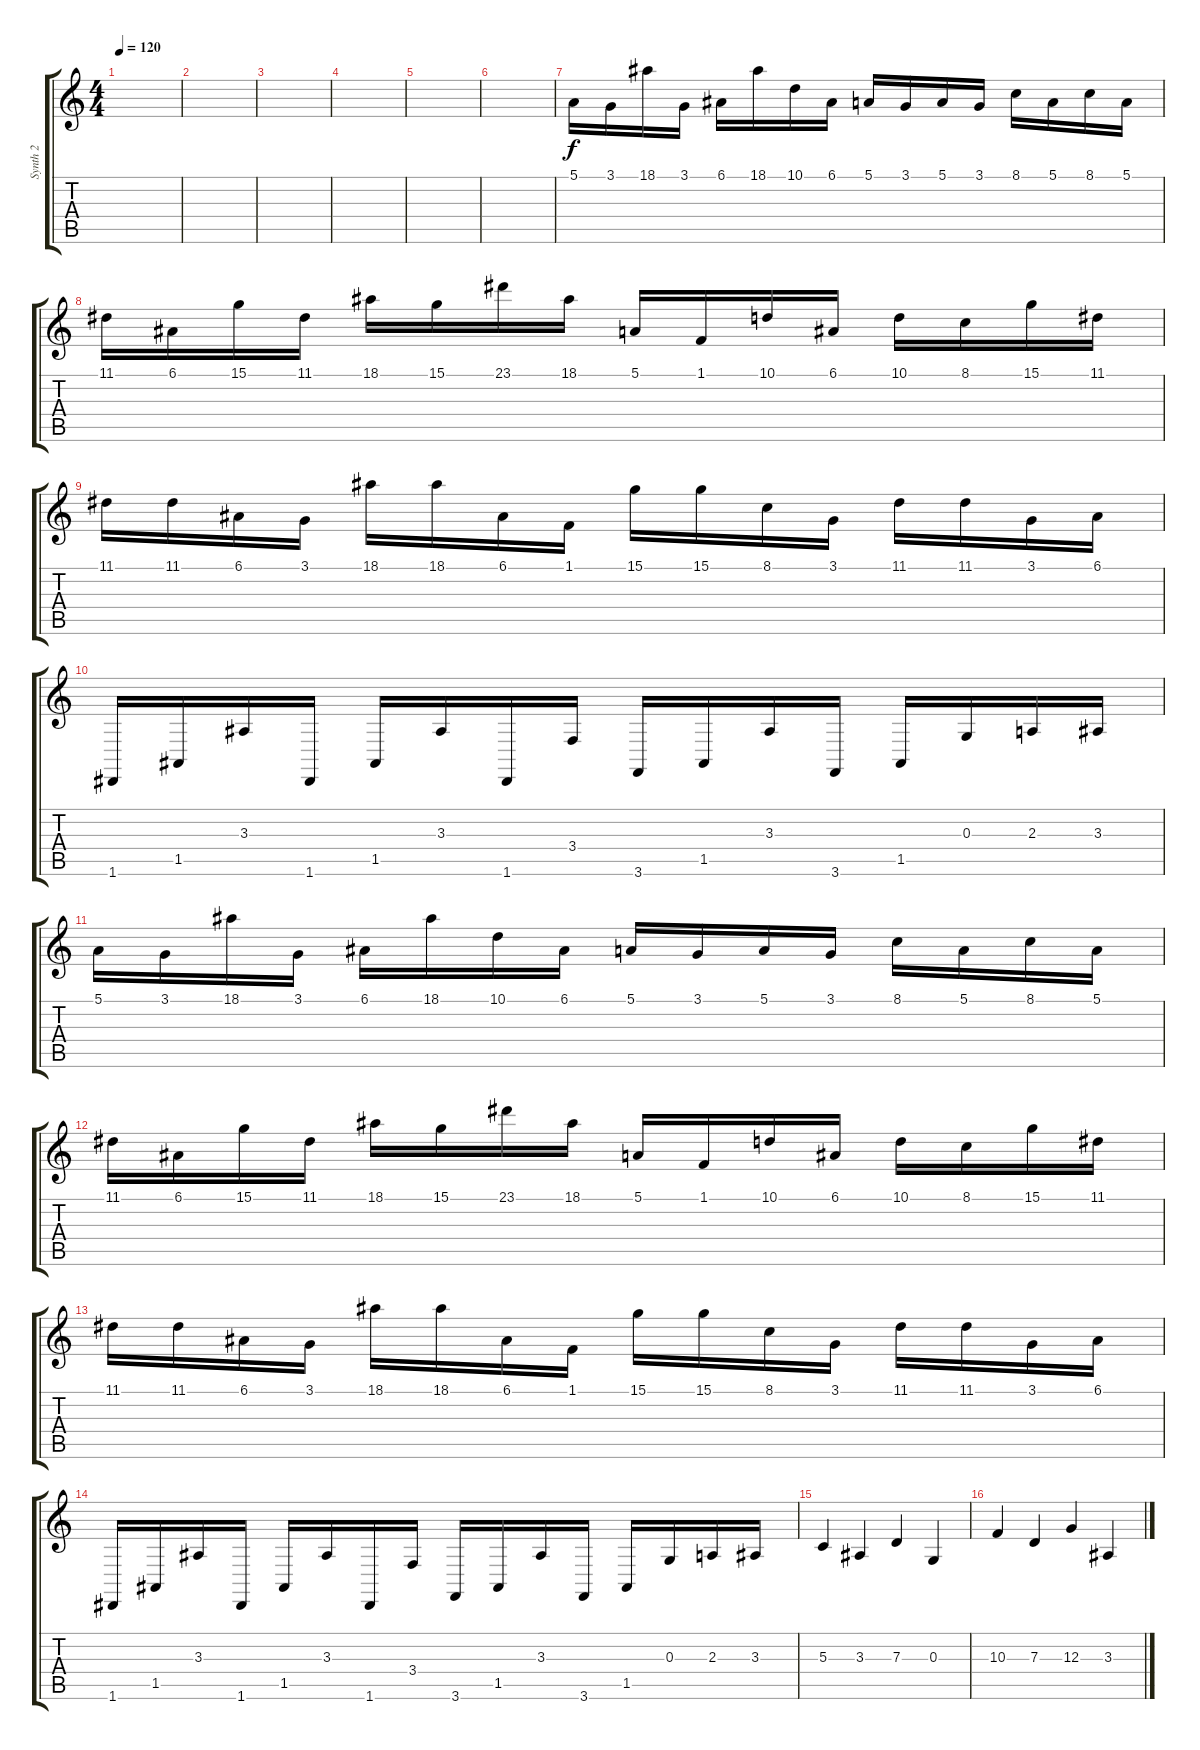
\track ("Synth 2" "Synth 2") {instrument lead1square}
\staff {score tabs}
\tuning (E4 B3 G3 D3 A2 D2) {hide}
\ts (4 4)
\tempo 120
\clef g2
\ks c
|
|
|
|
|
|
5.1.16{balance 0} 3.1.16 18.1.16 3.1.16 6.1.16 18.1.16 10.1.16 6.1.16 5.1.16 3.1.16 5.1.16 3.1.16 8.1.16 5.1.16 8.1.16 5.1.16 |
11.1.16 6.1.16 15.1.16 11.1.16 18.1.16 15.1.16 23.1.16 18.1.16 5.1.16 1.1.16 10.1.16 6.1.16 10.1.16 8.1.16 15.1.16 11.1.16 |
11.1.16{balance 16} 11.1.16 6.1.16 3.1.16 18.1.16 18.1.16 6.1.16 1.1.16 15.1.16 15.1.16 8.1.16 3.1.16 11.1.16 11.1.16 3.1.16 6.1.16 |
1.6.16 1.5.16 3.3.16 1.6.16 1.5.16 3.3.16 1.6.16 3.4.16 3.6.16 1.5.16 3.3.16 3.6.16 1.5.16 0.3.16 2.3.16 3.3.16 |
5.1.16{balance 0} 3.1.16 18.1.16 3.1.16 6.1.16 18.1.16 10.1.16 6.1.16 5.1.16 3.1.16 5.1.16 3.1.16 8.1.16 5.1.16 8.1.16 5.1.16 |
11.1.16 6.1.16 15.1.16 11.1.16 18.1.16 15.1.16 23.1.16 18.1.16 5.1.16 1.1.16 10.1.16 6.1.16 10.1.16 8.1.16 15.1.16 11.1.16 |
11.1.16{balance 16} 11.1.16 6.1.16 3.1.16 18.1.16 18.1.16 6.1.16 1.1.16 15.1.16 15.1.16 8.1.16 3.1.16 11.1.16 11.1.16 3.1.16 6.1.16 |
1.6.16 1.5.16 3.3.16 1.6.16 1.5.16 3.3.16 1.6.16 3.4.16 3.6.16 1.5.16 3.3.16 3.6.16 1.5.16 0.3.16 2.3.16 3.3.16 |
5.3.4{balance 11} 3.3.4 7.3.4 0.3.4 |
10.3.4 7.3.4 12.3.4 3.3.4
